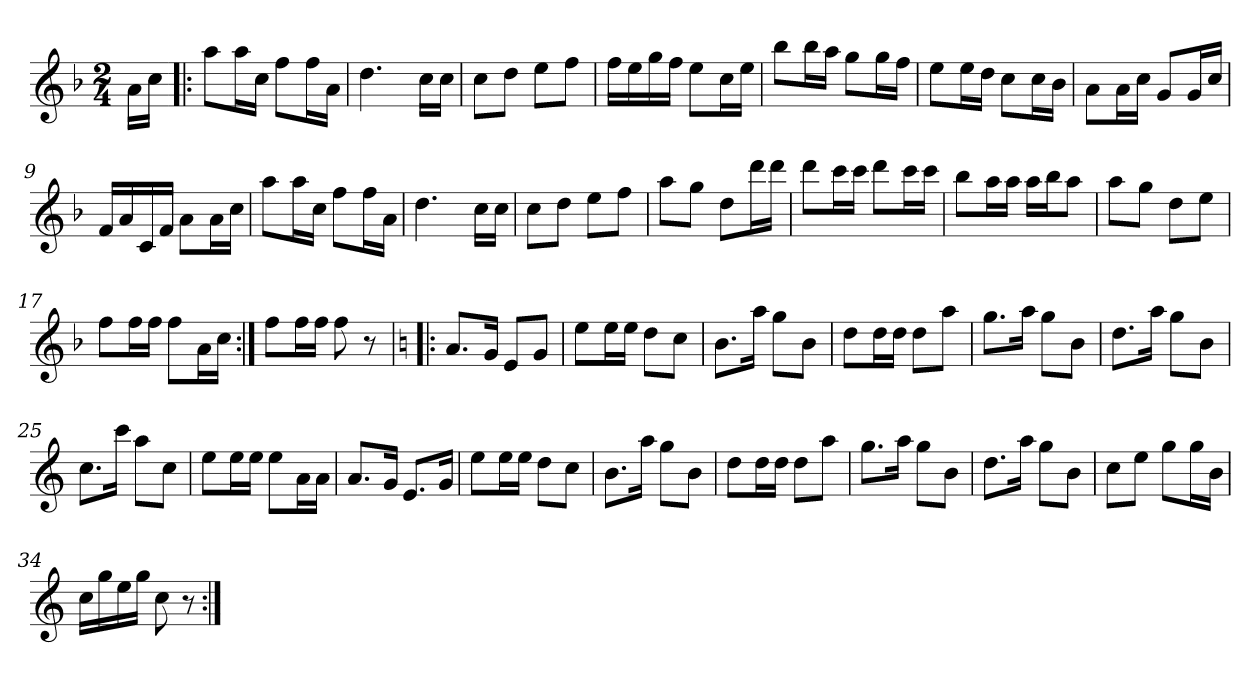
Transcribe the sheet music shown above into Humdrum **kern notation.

**kern
*part1
*staff1
*clefG2
*k[b-]
*F:
*M2/4
=1
16a\LL
16cc\JJ
=2!|:
8aa\L
16aa\L
16cc\JJ
8ff\L
16ff\L
16a\JJ
=3
4.dd\
16cc\LL
16cc\JJ
=4
8cc\L
8dd\J
8ee\L
8ff\J
=5
16ff\LL
16ee\
16gg\
16ff\JJ
8ee\L
16cc\L
16ee\JJ
=6
8bb-\L
16bb-\L
16aa\JJ
8gg\L
16gg\L
16ff\JJ
=7
8ee\L
16ee\L
16dd\JJ
8cc\L
16cc\L
16b-\JJ
=8
8a\L
16a\L
16cc\JJ
8g/L
16g/L
16cc/JJ
!!LO:LB:g=z
=9
16f/LL
16a/
16c/
16f/JJ
8a\L
16a\L
16cc\JJ
=10
8aa\L
16aa\L
16cc\JJ
8ff\L
16ff\L
16a\JJ
=11
4.dd\
16cc\LL
16cc\JJ
=12
8cc\L
8dd\J
8ee\L
8ff\J
=13
8aa\L
8gg\J
8dd\L
16ddd\L
16ddd\JJ
=14
8ddd\L
16ccc\L
16ccc\JJ
8ddd\L
16ccc\L
16ccc\JJ
=15
8bb-\L
16aa\L
16aa\JJ
16aa\LL
16bb-\J
8aa\J
=16
8aa\L
8gg\J
8dd\L
8ee\J
!!LO:LB:g=z
=17
8ff\L
16ff\L
16ff\JJ
8ff\L
16a\L
16cc\JJ
=18:|!
8ff\L
16ff\L
16ff\JJ
8ff\
8r
=19!|:
*k[]
*C:
8.a/L
16g/Jk
8e/L
8g/J
=20
8ee\L
16ee\L
16ee\JJ
8dd\L
8cc\J
=21
8.b\L
16aa\Jk
8gg\L
8b\J
=22
8dd\L
16dd\L
16dd\JJ
8dd\L
8aa\J
=23
8.gg\L
16aa\Jk
8gg\L
8b\J
=24
8.dd\L
16aa\Jk
8gg\L
8b\J
!!LO:LB:g=z
=25
8.cc\L
16ccc\Jk
8aa\L
8cc\J
=26
8ee\L
16ee\L
16ee\JJ
8ee\L
16a\L
16a\JJ
=27
8.a/L
16g/Jk
8.e/L
16g/Jk
=28
8ee\L
16ee\L
16ee\JJ
8dd\L
8cc\J
=29
8.b\L
16aa\Jk
8gg\L
8b\J
=30
8dd\L
16dd\L
16dd\JJ
8dd\L
8aa\J
=31
8.gg\L
16aa\Jk
8gg\L
8b\J
=32
8.dd\L
16aa\Jk
8gg\L
8b\J
=33
8cc\L
8ee\J
8gg\L
16gg\L
16b\JJ
!!LO:LB:g=z
=34
16cc\LL
16gg\
16ee\
16gg\JJ
8cc\
8r
=:|!
*-
